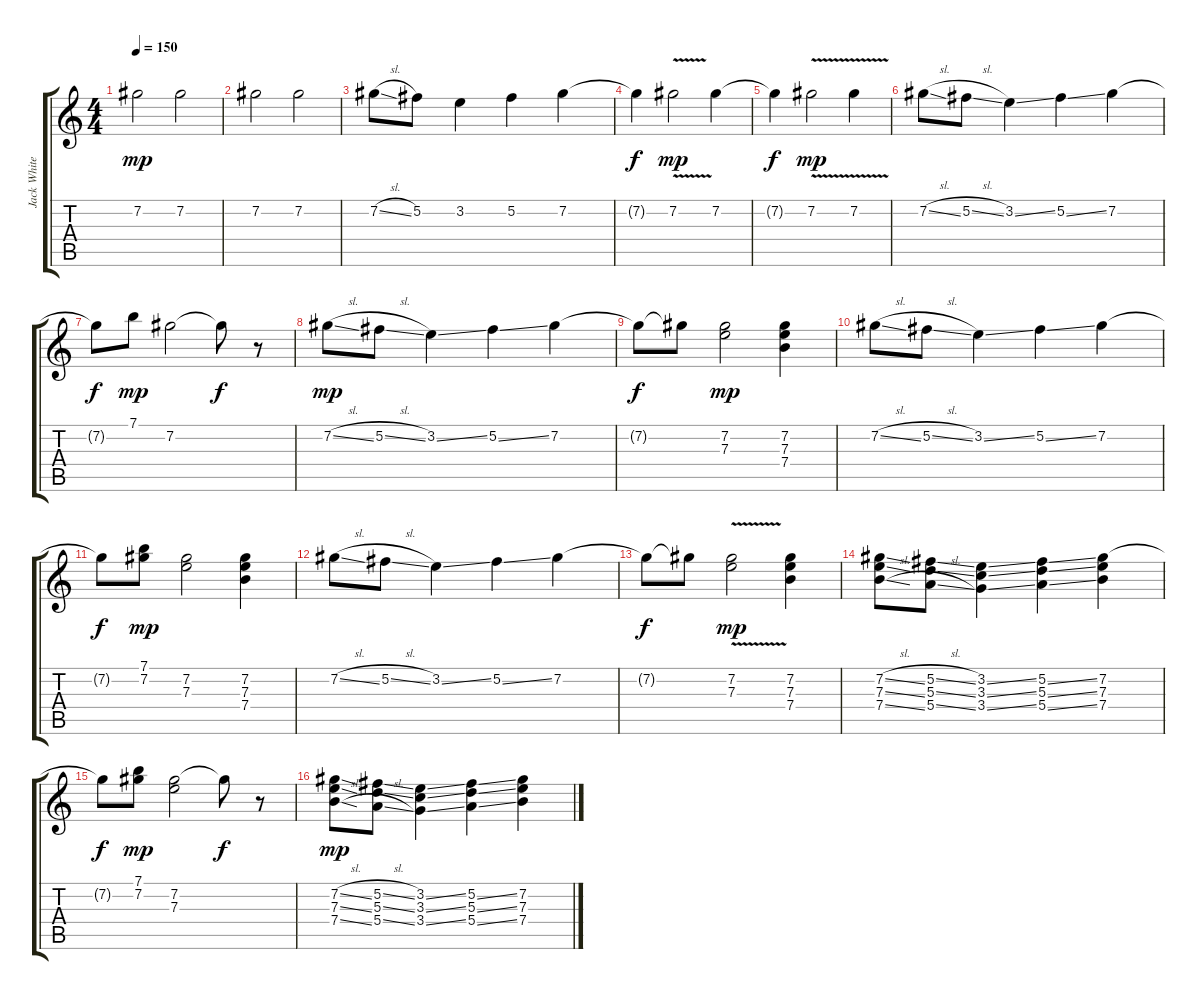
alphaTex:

\track ("Jack White (Open A)" "Jack White") {instrument overdrivenguitar}
\staff {score tabs}
\tuning (E4 Db4 A3 E3 A2 E2) {hide}
\ts (4 4)
\tempo 150
\clef g2
\ks c
7.2.2{dy mp volume 13} 7.2.2 |
7.2.2 7.2.2 |
7.2{sl}.8 5.2.8 3.2.4 5.2.4 7.2.4 |
7.2{t}.4{dy f} 7.2{v}.2{dy mp} 7.2.4 |
7.2{t}.4{dy f} 7.2{v}.2{dy mp} 7.2{v}.4 |
7.2{sl}.8 5.2{sl}.8 3.2{ss}.4 5.2{ss}.4 7.2.4 |
7.2{t}.8{dy f} 7.1.8{dy mp} 7.2.2 7.2{t}.8{dy f} r.8 |
7.2{sl}.8{dy mp} 5.2{sl}.8 3.2{ss}.4 5.2{ss}.4 7.2.4 |
7.2{t}.8{dy f} 7.2{t}.8 (7.2 7.3).2{dy mp} (7.2 7.3 7.4).4 |
7.2{sl}.8 5.2{sl}.8 3.2{ss}.4 5.2{ss}.4 7.2.4 |
7.2{t}.8{dy f} (7.1 7.2).8{dy mp} (7.2 7.3).2 (7.2 7.3 7.4).4 |
7.2{sl}.8 5.2{sl}.8 3.2{ss}.4 5.2{ss}.4 7.2.4 |
7.2{t}.8{dy f} 7.2{t}.8 (7.2{v} 7.3{v}).2{dy mp} (7.2 7.3 7.4).4 |
(7.2{sl} 7.3{sl} 7.4{sl}).8 (5.2{sl} 5.3{sl} 5.4{sl}).8 (3.2{ss} 3.3{ss} 3.4{ss}).4 (5.2{ss} 5.3{ss} 5.4{ss}).4 (7.2 7.3 7.4).4 |
7.2{t}.8{dy f} (7.1 7.2).8{dy mp} (7.2 7.3).2 7.2{t}.8{dy f} r.8 |
(7.2{sl} 7.3{sl} 7.4{sl}).8{dy mp} (5.2{sl} 5.3{sl} 5.4{sl}).8 (3.2{ss} 3.3{ss} 3.4{ss}).4 (5.2{ss} 5.3{ss} 5.4{ss}).4 (7.2 7.3 7.4).4
